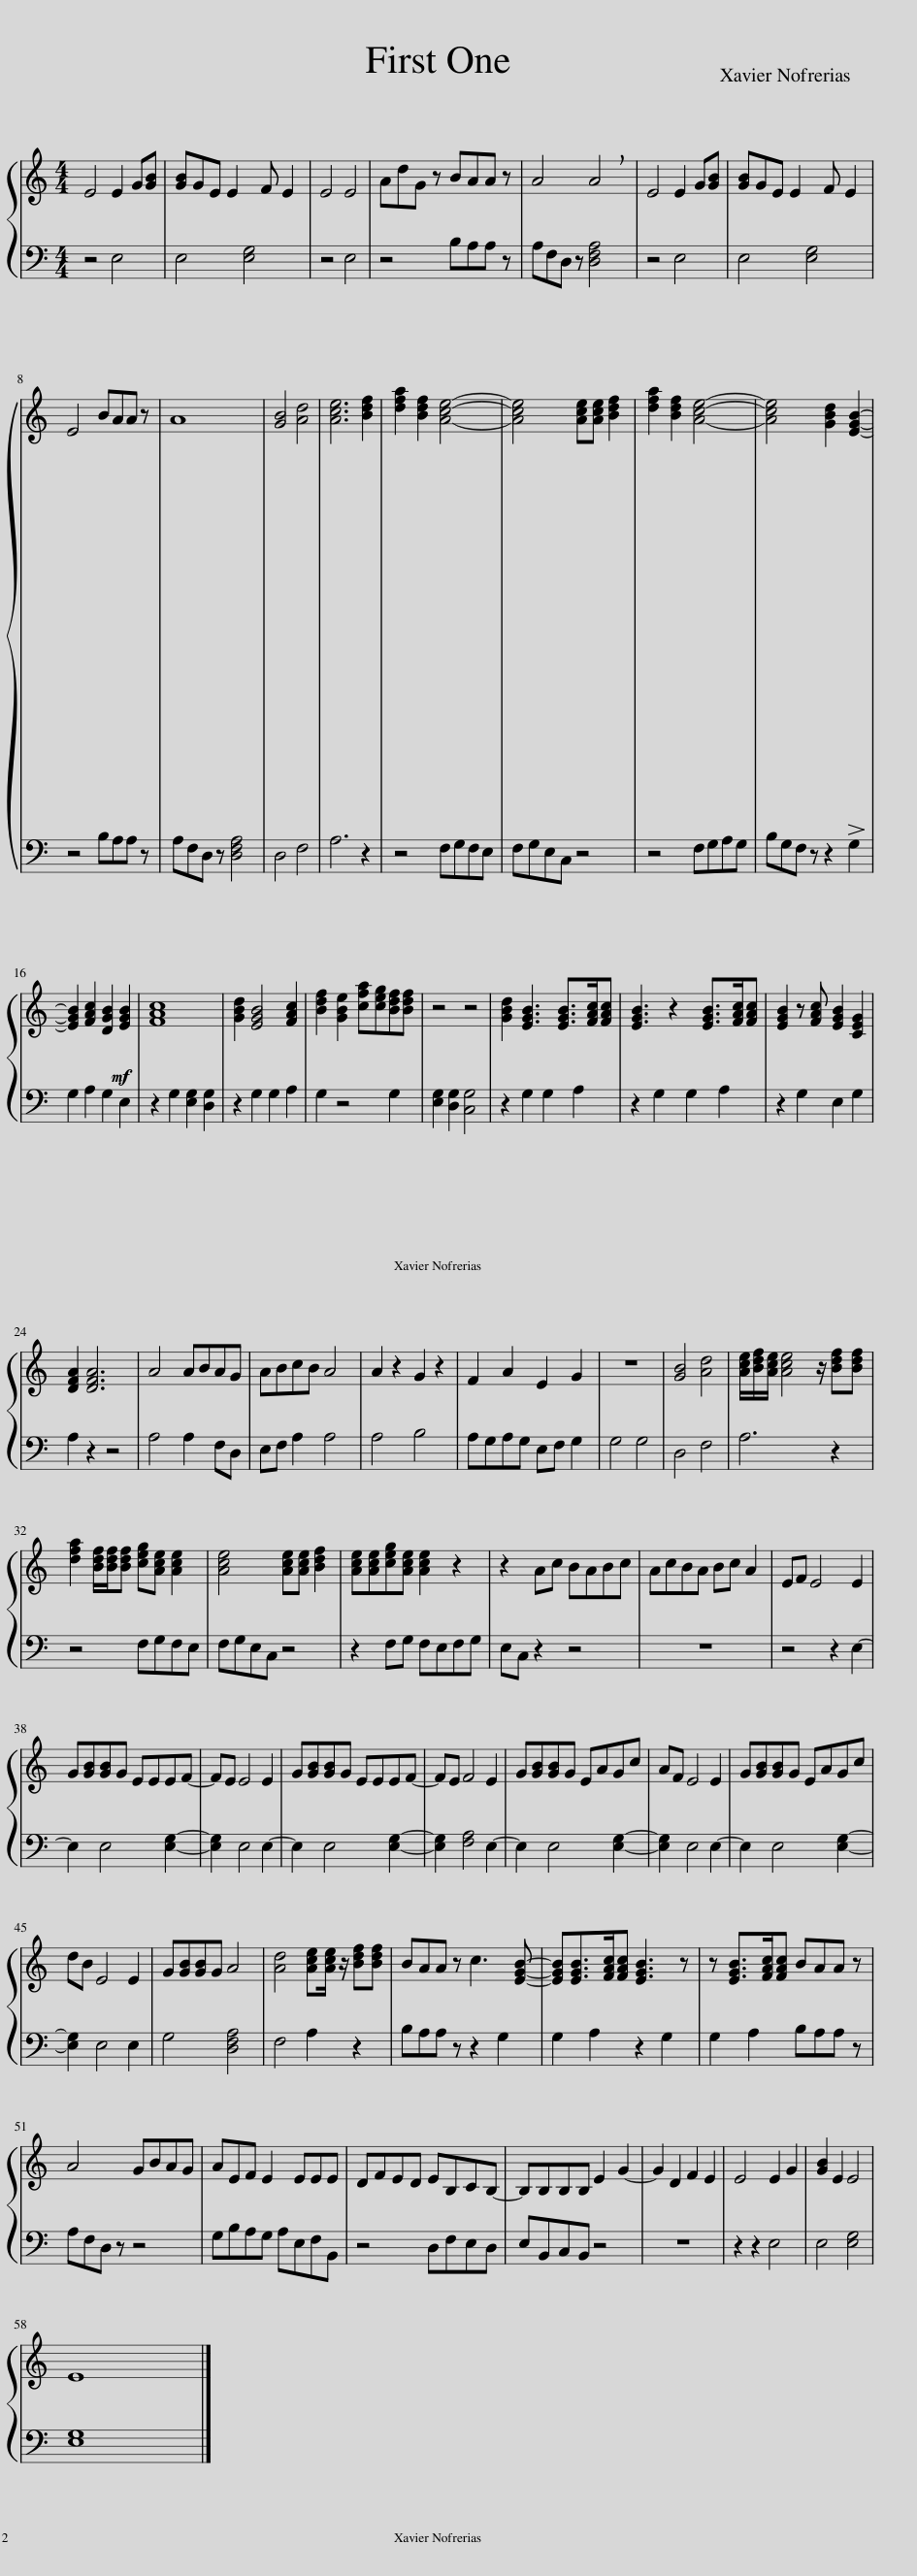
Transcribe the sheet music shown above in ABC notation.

X:1
%%score { 1 | 2 }
L:1/8
M:4/4
I:linebreak $
K:C
V:1 treble
V:2 bass
V:1
 E4 E2 G[GB] | [GB]GE E2 F E2 | E4 E4 | AdG z BAA z | A4 !breath!A4 | %5
 E4 E2 G[GB] | [GB]GE E2 F E2 |$ E4 BAA z | A8 | [GB]4 [Ad]4 | %10
 [Ace]6 [Bdf]2 | [dfa]2 [Bdf]2 [Ace]4- | [Ace]4 [Ace][Ace] [Bdf]2 | [dfa]2 [Bdf]2 [Ace]4- | [Ace]4 [GBd]2!>(! [EGB]2-!>)! |$ %15
!mf! [EGB]2 [FAc]2 [DGB]2 [EGB]2 | [FAc]8 | [GBd]2 [EGB]4 [FAc]2 | [Bdf]2 [GBe]2 [cfa][ceg][Bdf][Bdf] | z4 z4 | %20
 [GBd]2 [EGB]3 [EGB]>[FAc][FAc] | [EGB]3 z2 [EGB]>[FAc][FAc] | [EGB]2 z [FAc] [EGB]2 [CEG]2 |$ [DFA]2 [DFA]6 | A4 ABAG | %25
 ABcB A4 | A2 z2 G2 z2 | F2 A2 E2 G2 | z8 | [GB]4 [Ad]4 | %30
 [Ace]/[Bdf]/[Ace]/ [Ace]4 z/ [Bdf][Bdf] |$ [dfa]2 [Bdf]/[Bdf]/[Bdf] [ceg][Ace] [Ace]2 | [Ace]4 [Ace][Ace] [Bdf]2 | [Ace][Ace][ceg][Ace] [Ace]2 z2 | z2 Ac BABc | %35
 AcBA Bc A2 | EF E4 E2 |$ G[GB][GB]G EEEF- | FE E4 E2 | G[GB][GB]G EEEF- | %40
 FE F4 E2 | G[GB][GB]G EAGc | AF E4 E2 | G[GB][GB]G EAGc |$ dB E4 E2 | %45
 G[GB][GB]G A4 | [Ad]4 [Ace][Ace]/ z/ [Bdf][Bdf] | BAA z c3 [EGB]- | [EGB][EGB]>[FAc][FAc] [EGB]3 z | z [EGB]>[FAc][FAc] BAA z |$ %50
 A4 GBAG | AEF E2 EEE | DFED EB,CB,- | B,B,B,B, E2 G2- | G2 D2 F2 E2 | %55
 E4 E2 G2 | [GB]2 E2 E4 |$ E8 |] %58
V:2
 z4 E,4 | E,4 [E,G,]4 | z4 E,4 | z4 B,A,A, z | A,F,D, z [D,F,A,]4 | %5
 z4 E,4 | E,4 [E,G,]4 |$ z4 B,A,A, z | A,F,D, z [D,F,A,]4 | D,4 F,4 | %10
 A,6 z2 | z4 F,G,F,E, | F,G,E,C, z4 | z4 F,G,A,G, | B,G,F, z z2 G,2 |$ %15
 G,2 A,2 G,2 E,2 | z2 G,2 [E,G,]2 [D,G,]2 | z2 G,2 G,2 A,2 | G,2 z4 G,2 | [E,G,]2 [D,G,]2 [C,G,]4 | %20
 z2 G,2 G,2 A,2 | z2 G,2 G,2 A,2 | z2 G,2 E,2 G,2 |$ A,2 z2 z4 | A,4 A,2 F,D, | %25
 E,F, A,2 A,4 | A,4 B,4 | A,G,A,G, E,F, G,2 | G,4 G,4 | D,4 F,4 | %30
 A,6 z2 |$ z4 F,G,F,E, | F,G,E,C, z4 | z2 F,G, F,E,F,G, | E,C, z2 z4 | %35
 z8 | z4 z2 E,2- |$ E,2 E,4 [E,G,]2- | [E,G,]2 E,4 E,2- | E,2 E,4 [E,G,]2- | %40
 [E,G,]2 [F,A,]4 E,2- | E,2 E,4 [E,G,]2- | [E,G,]2 E,4 E,2- | E,2 E,4 [E,G,]2- |$ [E,G,]2 E,4 E,2 | %45
 G,4 [D,F,A,]4 | F,4 A,2 z2 | B,A,A, z z2 G,2 | G,2 A,2 z2 G,2 | G,2 A,2 B,A,A, z |$ %50
 A,F,D, z z4 | G,B,A,G, A,E,F,B,, | z4 D,F,E,D, | E,B,,C,B,, z4 | z8 | %55
 z2 z2 E,4 | E,4 [E,G,]4 |$ [E,G,]8 |] %58
